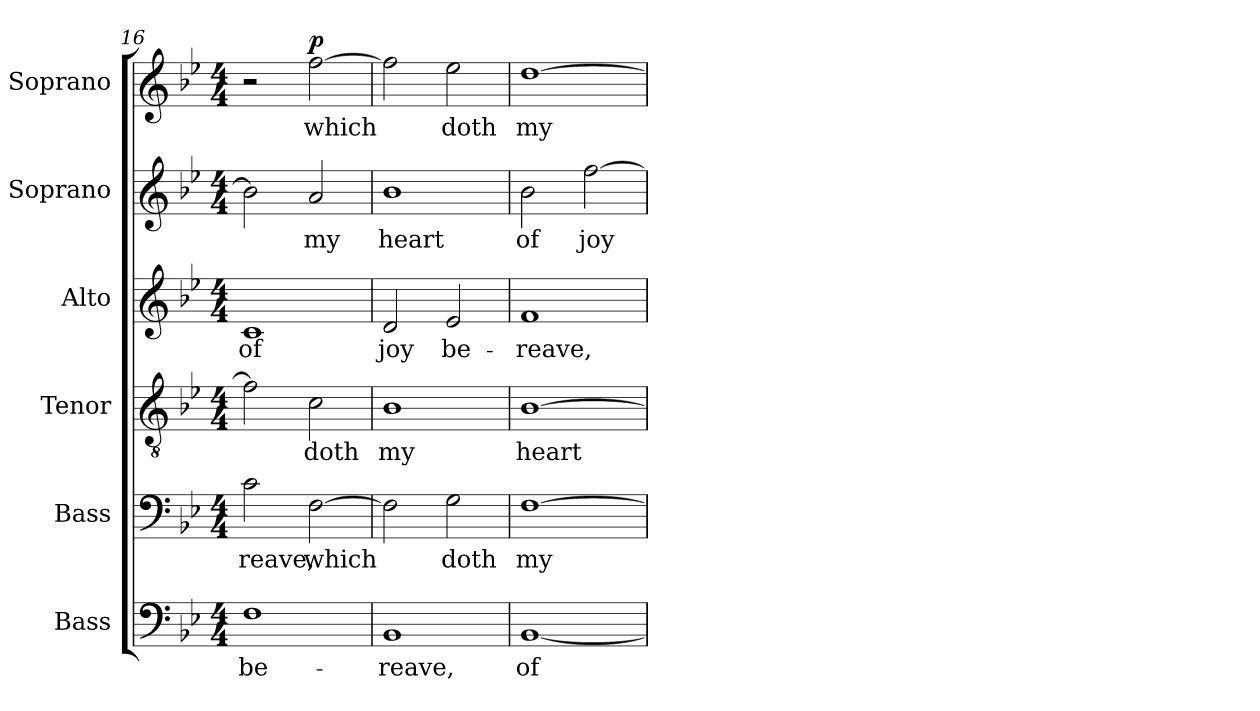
**kern	**text	**kern	**text	**kern	**text	**kern	**text	**kern	**text	**kern	**text	**dynam
*part6	*part6	*part5	*part5	*part4	*part4	*part3	*part3	*part2	*part2	*part1	*part1	*part1
*staff6	*staff6	*staff5	*staff5	*staff4	*staff4	*staff3	*staff3	*staff2	*staff2	*staff1	*staff1	*staff1
*I"Bass	*	*I"Bass	*	*I"Tenor	*	*I"Alto	*	*I"Soprano	*	*I"Soprano	*	*
*I'B.	*	*I'B.	*	*I'T.	*	*I'A.	*	*I'S.	*	*I'S.	*	*
*clefF4	*	*clefF4	*	*clefGv2	*	*clefG2	*	*clefG2	*	*clefG2	*	*
*	*	*	*	*ITrd7c12	*	*	*	*	*	*	*	*
*k[b-e-]	*	*k[b-e-]	*	*k[b-e-]	*	*k[b-e-]	*	*k[b-e-]	*	*k[b-e-]	*	*
*B-:	*	*B-:	*	*B-:	*	*B-:	*	*B-:	*	*B-:	*	*
*M4/4	*	*M4/4	*	*M4/4	*	*M4/4	*	*M4/4	*	*M4/4	*	*
=16	=16	=16	=16	=16	=16	=16	=16	=16	=16	=16	=16	=16
!	!LO:LY:b:color=#000000	!	!	!	!	!	!	!	!	!	!	!
!	!	!	!LO:LY:b:color=#000000	!	!	!	!	!	!	!	!	!
!	!	!	!	!	!	!	!LO:LY:b:color=#000000	!	!	!	!	!
1Fi	be-	2ci\	-reave,	2Fi\]	.	1ci	of	2b-i\]	.	2r	.	.
!	!	!	!LO:LY:b:color=#000000	!	!	!	!	!	!	!	!	!
!	!	!	!	!	!LO:LY:b:color=#000000	!	!	!	!	!	!	!
!	!	!	!	!	!	!	!	!	!LO:LY:b:color=#000000	!	!	!
!	!	!	!	!	!	!	!	!	!	!	!LO:LY:b:color=#000000	!
.	.	[2Fi\	which	2Ci\	doth	.	.	2ai/	my	[2ffi\	which	p
=17	=17	=17	=17	=17	=17	=17	=17	=17	=17	=17	=17	=17
!	!LO:LY:b:color=#000000	!	!	!	!	!	!	!	!	!	!	!
!	!	!	!	!	!LO:LY:b:color=#000000	!	!	!	!	!	!	!
!	!	!	!	!	!	!	!LO:LY:b:color=#000000	!	!	!	!	!
!	!	!	!	!	!	!	!	!	!LO:LY:b:color=#000000	!	!	!
1BB-i	-reave,	2Fi\]	.	1BB-i	my	2di/	joy	1b-i	heart	2ffi\]	.	.
!	!	!	!LO:LY:b:color=#000000	!	!	!	!	!	!	!	!	!
!	!	!	!	!	!	!	!LO:LY:b:color=#000000	!	!	!	!	!
!	!	!	!	!	!	!	!	!	!	!	!LO:LY:b:color=#000000	!
.	.	2Gi\	doth	.	.	2e-i/	be-	.	.	2ee-i\	doth	.
=18	=18	=18	=18	=18	=18	=18	=18	=18	=18	=18	=18	=18
!	!LO:LY:b:color=#000000	!	!	!	!	!	!	!	!	!	!	!
!	!	!	!LO:LY:b:color=#000000	!	!	!	!	!	!	!	!	!
!	!	!	!	!	!LO:LY:b:color=#000000	!	!	!	!	!	!	!
!	!	!	!	!	!	!	!LO:LY:b:color=#000000	!	!	!	!	!
!	!	!	!	!	!	!	!	!	!LO:LY:b:color=#000000	!	!	!
!	!	!	!	!	!	!	!	!	!	!	!LO:LY:b:color=#000000	!
[1BB-i	of	[1Fi	my	[1BB-i	heart	1fi	-reave,	2b-i\	of	[1ddi	my	.
!	!	!	!	!	!	!	!	!	!LO:LY:b:color=#000000	!	!	!
.	.	.	.	.	.	.	.	[2ffi\	joy	.	.	.
=	=	=	=	=	=	=	=	=	=	=	=	=
*-	*-	*-	*-	*-	*-	*-	*-	*-	*-	*-	*-	*-
